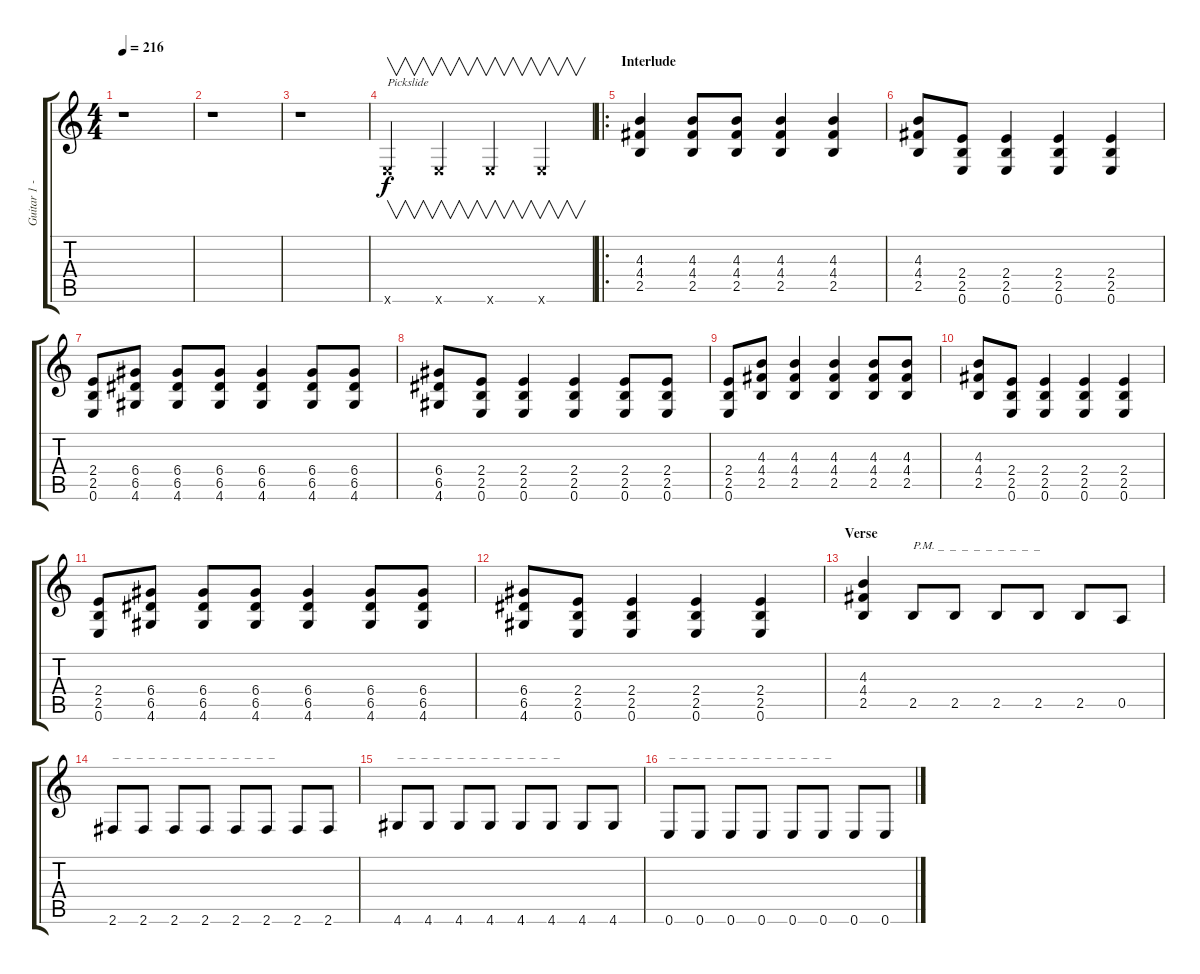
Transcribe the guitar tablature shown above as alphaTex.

\track ("Guitar 1 - Distortion" "Guitar 1 -") {instrument distortionguitar}
\staff {score tabs}
\tuning (E4 B3 G3 D3 A2 E2) {hide}
\ts (4 4)
\tempo 216
\clef g2
\ks c
r.1{dy f} |
r.1 |
r.1 |
0.6{x}.4{v txt "Pickslide"} 0.6{x}.4{v} 0.6{x}.4{v} 0.6{x}.4{v} |
\ro
\section ("" "Interlude")
(4.3 4.4 2.5).4 (4.3 4.4 2.5).8 (4.3 4.4 2.5).8 (4.3 4.4 2.5).4 (4.3 4.4 2.5).4 |
(4.3 4.4 2.5).8 (2.4 2.5 0.6).8 (2.4 2.5 0.6).4 (2.4 2.5 0.6).4 (2.4 2.5 0.6).4 |
(2.4 2.5 0.6).8 (6.4 6.5 4.6).8 (6.4 6.5 4.6).8 (6.4 6.5 4.6).8 (6.4 6.5 4.6).4 (6.4 6.5 4.6).8 (6.4 6.5 4.6).8 |
(6.4 6.5 4.6).8 (2.4 2.5 0.6).8 (2.4 2.5 0.6).4 (2.4 2.5 0.6).4 (2.4 2.5 0.6).8 (2.4 2.5 0.6).8 |
(2.4 2.5 0.6).8 (4.3 4.4 2.5).8 (4.3 4.4 2.5).4 (4.3 4.4 2.5).4 (4.3 4.4 2.5).8 (4.3 4.4 2.5).8 |
(4.3 4.4 2.5).8 (2.4 2.5 0.6).8 (2.4 2.5 0.6).4 (2.4 2.5 0.6).4 (2.4 2.5 0.6).4 |
(2.4 2.5 0.6).8 (6.4 6.5 4.6).8 (6.4 6.5 4.6).8 (6.4 6.5 4.6).8 (6.4 6.5 4.6).4 (6.4 6.5 4.6).8 (6.4 6.5 4.6).8 |
(6.4 6.5 4.6).8 (2.4 2.5 0.6).8 (2.4 2.5 0.6).4 (2.4 2.5 0.6).4 (2.4 2.5 0.6).4 |
\section ("" "Verse")
(4.3 4.4 2.5).4 2.5.8{txt "P.M. _  _  _  _  _  _  _  _  _  "} 2.5.8 2.5.8 2.5.8 2.5.8 0.5.8 |
2.6.8{txt "_  _  _  _  _  _  _  _  _  _  _  _  _  _"} 2.6.8 2.6.8 2.6.8 2.6.8 2.6.8 2.6.8 2.6.8 |
4.6.8{txt "_  _  _  _  _  _  _  _  _  _  _  _  _  _"} 4.6.8 4.6.8 4.6.8 4.6.8 4.6.8 4.6.8 4.6.8 |
0.6.8{txt "_  _  _  _  _  _  _  _  _  _  _  _  _  _"} 0.6.8 0.6.8 0.6.8 0.6.8 0.6.8 0.6.8 0.6.8
